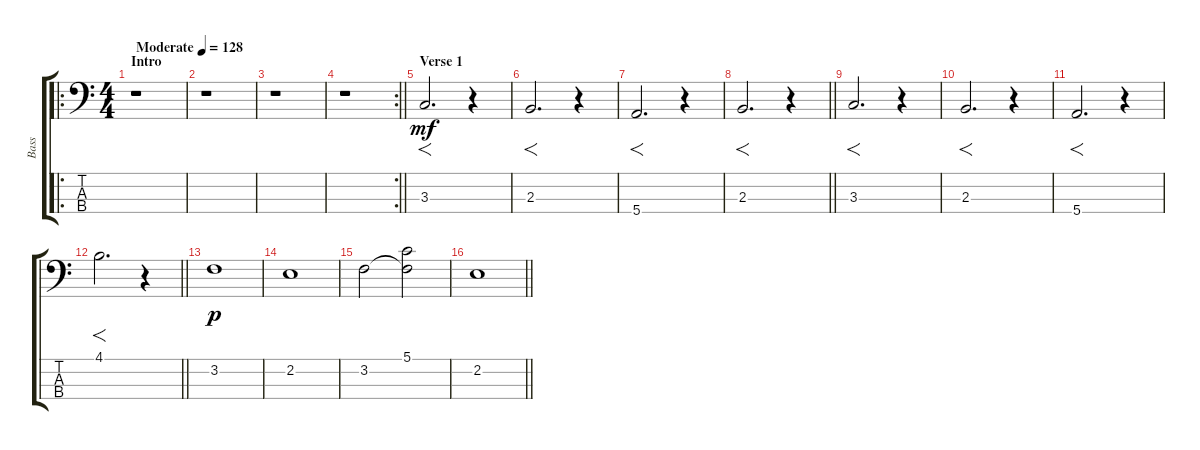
\track ("Bass" "Bass") {instrument electricbassfinger}
\staff {score tabs}
\tuning (G2 D2 A1 E1) {hide}
\ro
\ts (4 4)
\section ("" "Intro")
\tempo (128 "Moderate")
\clef f4
\ks c
r.1{dy mf instrument electricbassfinger} |
r.1 |
r.1 |
\rc 2
\barLineRight lightlight
r.1 |
\section ("" "Verse 1")
3.3.2{f d} r.4 |
2.3.2{f d} r.4 |
5.4.2{f d} r.4 |
\barLineRight lightlight
2.3.2{f d} r.4 |
3.3.2{f d} r.4 |
2.3.2{f d} r.4 |
5.4.2{f d} r.4 |
\barLineRight lightlight
4.1.2{f d} r.4 |
\section ("" "")
3.2.1{dy p} |
2.2.1 |
3.2.2 (5.1 3.2{t}).2 |
\barLineRight lightlight
2.2.1
